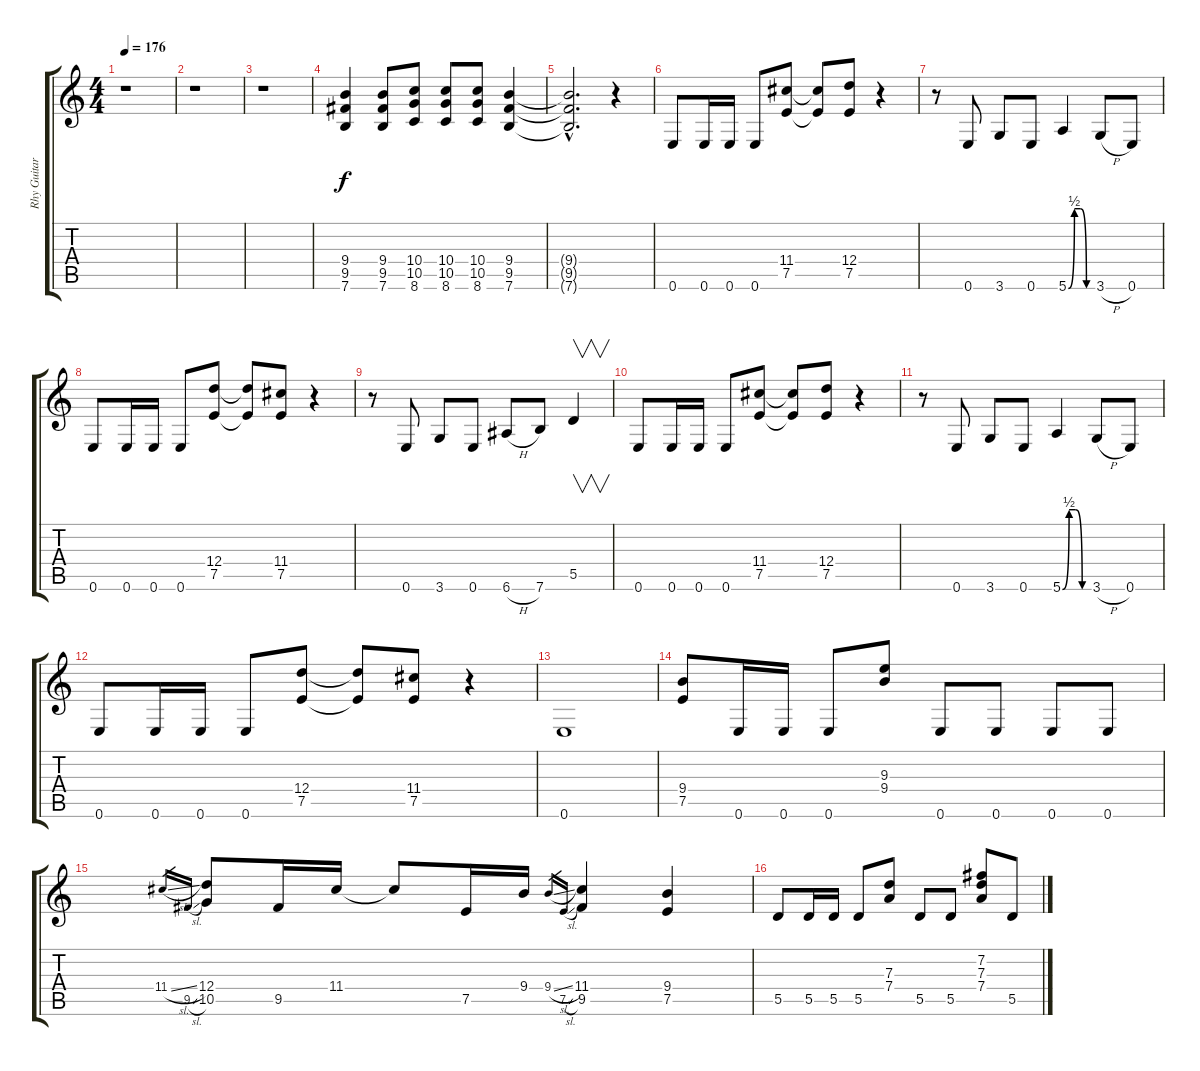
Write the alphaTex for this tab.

\track ("Rhy Guitar" "Rhy Guitar") {instrument overdrivenguitar}
\staff {score tabs}
\tuning (E4 B3 G3 D3 A2 E2) {hide}
\ts (4 4)
\tempo 176
\clef g2
\ks c
r.1{dy f} |
r.1 |
r.1 |
(9.4 9.5 7.6).4 (9.4 9.5 7.6).8 (10.4 10.5 8.6).8 (10.4 10.5 8.6).8 (10.4 10.5 8.6).8 (9.4 9.5 7.6).4 |
(9.4{hac t} 9.5{hac t} 7.6{hac t}).2{d} r.4 |
0.6.8 0.6.16 0.6.16 0.6.8 (11.4 7.5).8 (11.4{t} 7.5{t}).8 (12.4 7.5).8 r.4 |
r.8 0.6.8 3.6.8 0.6.8 5.6{be (custom 0 0 15 2 30 2 45 0 60 0)}.4 3.6{h}.8 0.6.8 |
0.6.8 0.6.16 0.6.16 0.6.8 (12.4 7.5).8 (12.4{t} 7.5{t}).8 (11.4 7.5).8 r.4 |
r.8 0.6.8 3.6.8 0.6.8 6.6{h}.8 7.6.8 5.5.4{v} |
0.6.8 0.6.16 0.6.16 0.6.8 (11.4 7.5).8 (11.4{t} 7.5{t}).8 (12.4 7.5).8 r.4 |
r.8 0.6.8 3.6.8 0.6.8 5.6{be (custom 0 0 15 2 30 2 45 0 60 0)}.4 3.6{h}.8 0.6.8 |
0.6.8 0.6.16 0.6.16 0.6.8 (12.4 7.5).8 (12.4{t} 7.5{t}).8 (11.4 7.5).8 r.4 |
0.6.1 |
(9.4 7.5).8 0.6.16 0.6.16 0.6.8 (9.3 9.4).8 0.6.8 0.6.8 0.6.8 0.6.8 |
11.4{sl}.16{gr} 9.5{sl}.16{gr} (12.4 10.5).8 9.5.16 11.4.16 11.4{t}.8 7.5.16 9.4.16 9.4{sl}.16{gr} 7.5{sl}.16{gr} (11.4 9.5).4 (9.4 7.5).4 |
5.5.8 5.5.16 5.5.16 5.5.8 (7.3 7.4).8 5.5.8 5.5.8 (7.2 7.3 7.4).8 5.5{ss}.8
